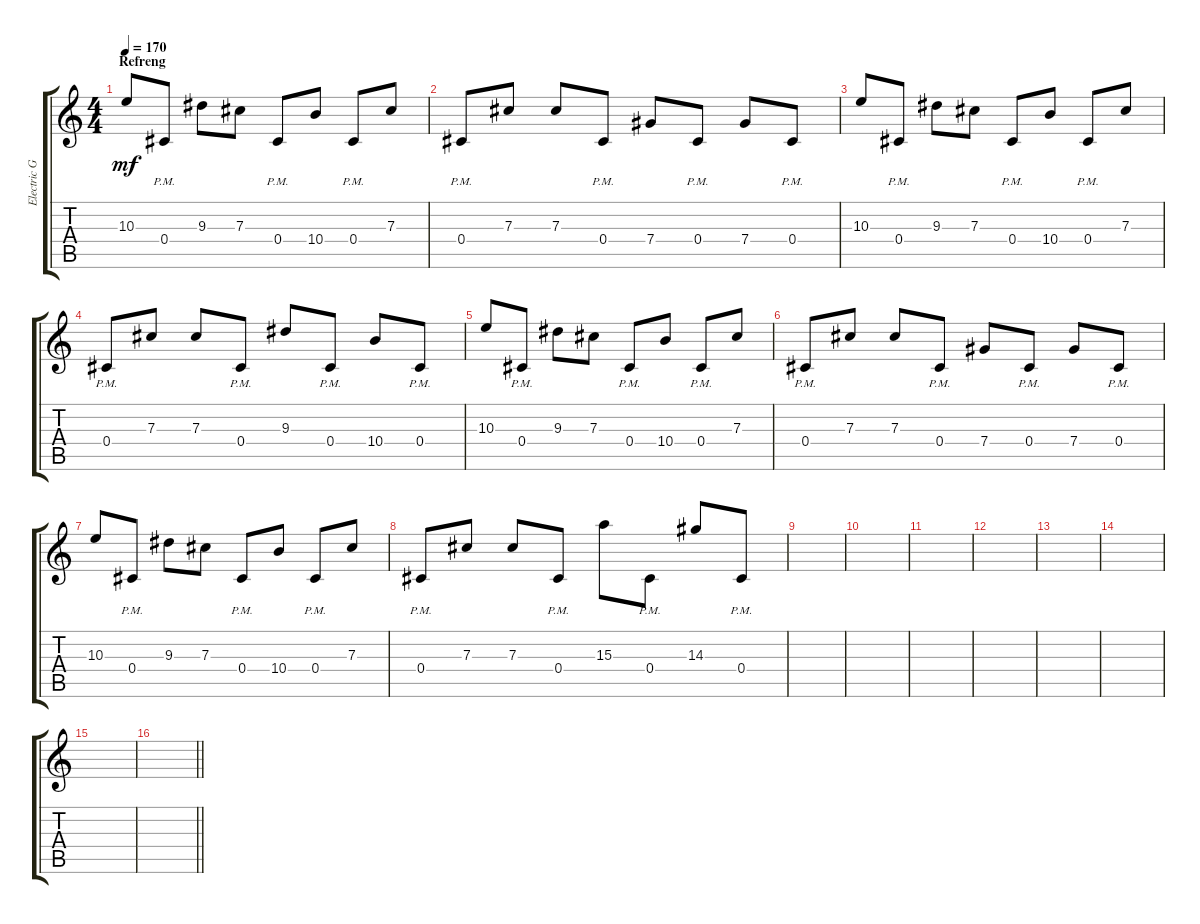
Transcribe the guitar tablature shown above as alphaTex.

\track ("Electric Guitar (extra 1)" "Electric G") {instrument distortionguitar}
\staff {score tabs}
\tuning (Eb4 Bb3 Gb3 Db3 Ab2 Db2) {hide}
\ts (4 4)
\section ("" "Refreng")
\tempo 170
\clef g2
\ks c
10.3.8{dy mf} 0.4{pm}.8 9.3.8 7.3.8 0.4{pm}.8 10.4.8 0.4{pm}.8 7.3.8 |
0.4{pm}.8 7.3.8 7.3.8 0.4{pm}.8 7.4.8 0.4{pm}.8 7.4.8 0.4{pm}.8 |
10.3.8 0.4{pm}.8 9.3.8 7.3.8 0.4{pm}.8 10.4.8 0.4{pm}.8 7.3.8 |
0.4{pm}.8 7.3.8 7.3.8 0.4{pm}.8 9.3.8 0.4{pm}.8 10.4.8 0.4{pm}.8 |
10.3.8 0.4{pm}.8 9.3.8 7.3.8 0.4{pm}.8 10.4.8 0.4{pm}.8 7.3.8 |
0.4{pm}.8 7.3.8 7.3.8 0.4{pm}.8 7.4.8 0.4{pm}.8 7.4.8 0.4{pm}.8 |
10.3.8 0.4{pm}.8 9.3.8 7.3.8 0.4{pm}.8 10.4.8 0.4{pm}.8 7.3.8 |
0.4{pm}.8 7.3.8 7.3.8 0.4{pm}.8 15.3.8 0.4{pm}.8 14.3.8 0.4{pm}.8 |
|
|
|
|
|
|
|
\barLineRight lightlight
